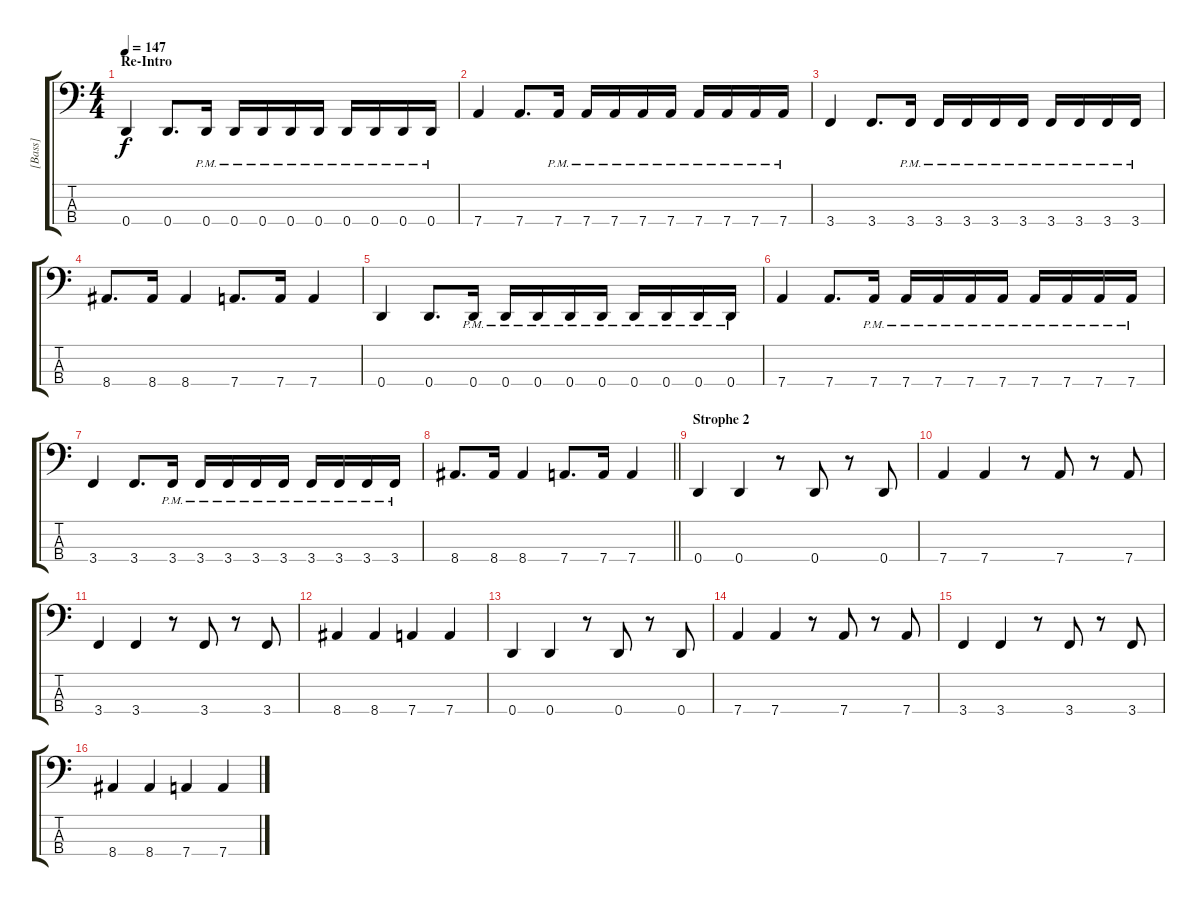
\track ("[Bass]" "[Bass]") {instrument electricbassfinger}
\staff {score tabs}
\tuning (G2 D2 A1 D1) {hide}
\ts (4 4)
\section ("" "Re-Intro")
\tempo 147
\clef f4
\ks c
0.4.4{dy f} 0.4.8{d} 0.4{pm}.16 0.4{pm}.16 0.4{pm}.16 0.4{pm}.16 0.4{pm}.16 0.4{pm}.16 0.4{pm}.16 0.4{pm}.16 0.4{pm}.16 |
7.4.4 7.4.8{d} 7.4{pm}.16 7.4{pm}.16 7.4{pm}.16 7.4{pm}.16 7.4{pm}.16 7.4{pm}.16 7.4{pm}.16 7.4{pm}.16 7.4{pm}.16 |
3.4.4 3.4.8{d} 3.4{pm}.16 3.4{pm}.16 3.4{pm}.16 3.4{pm}.16 3.4{pm}.16 3.4{pm}.16 3.4{pm}.16 3.4{pm}.16 3.4{pm}.16 |
8.4.8{d} 8.4.16 8.4.4 7.4.8{d} 7.4.16 7.4.4 |
0.4.4 0.4.8{d} 0.4{pm}.16 0.4{pm}.16 0.4{pm}.16 0.4{pm}.16 0.4{pm}.16 0.4{pm}.16 0.4{pm}.16 0.4{pm}.16 0.4{pm}.16 |
7.4.4 7.4.8{d} 7.4{pm}.16 7.4{pm}.16 7.4{pm}.16 7.4{pm}.16 7.4{pm}.16 7.4{pm}.16 7.4{pm}.16 7.4{pm}.16 7.4{pm}.16 |
3.4.4 3.4.8{d} 3.4{pm}.16 3.4{pm}.16 3.4{pm}.16 3.4{pm}.16 3.4{pm}.16 3.4{pm}.16 3.4{pm}.16 3.4{pm}.16 3.4{pm}.16 |
\barLineRight lightlight
8.4.8{d} 8.4.16 8.4.4 7.4.8{d} 7.4.16 7.4.4 |
\section ("" "Strophe 2")
0.4.4 0.4.4 r.8 0.4.8 r.8 0.4.8 |
7.4.4 7.4.4 r.8 7.4.8 r.8 7.4.8 |
3.4.4 3.4.4 r.8 3.4.8 r.8 3.4.8 |
8.4.4 8.4.4 7.4.4 7.4.4 |
0.4.4 0.4.4 r.8 0.4.8 r.8 0.4.8 |
7.4.4 7.4.4 r.8 7.4.8 r.8 7.4.8 |
3.4.4 3.4.4 r.8 3.4.8 r.8 3.4.8 |
8.4.4 8.4.4 7.4.4 7.4.4
